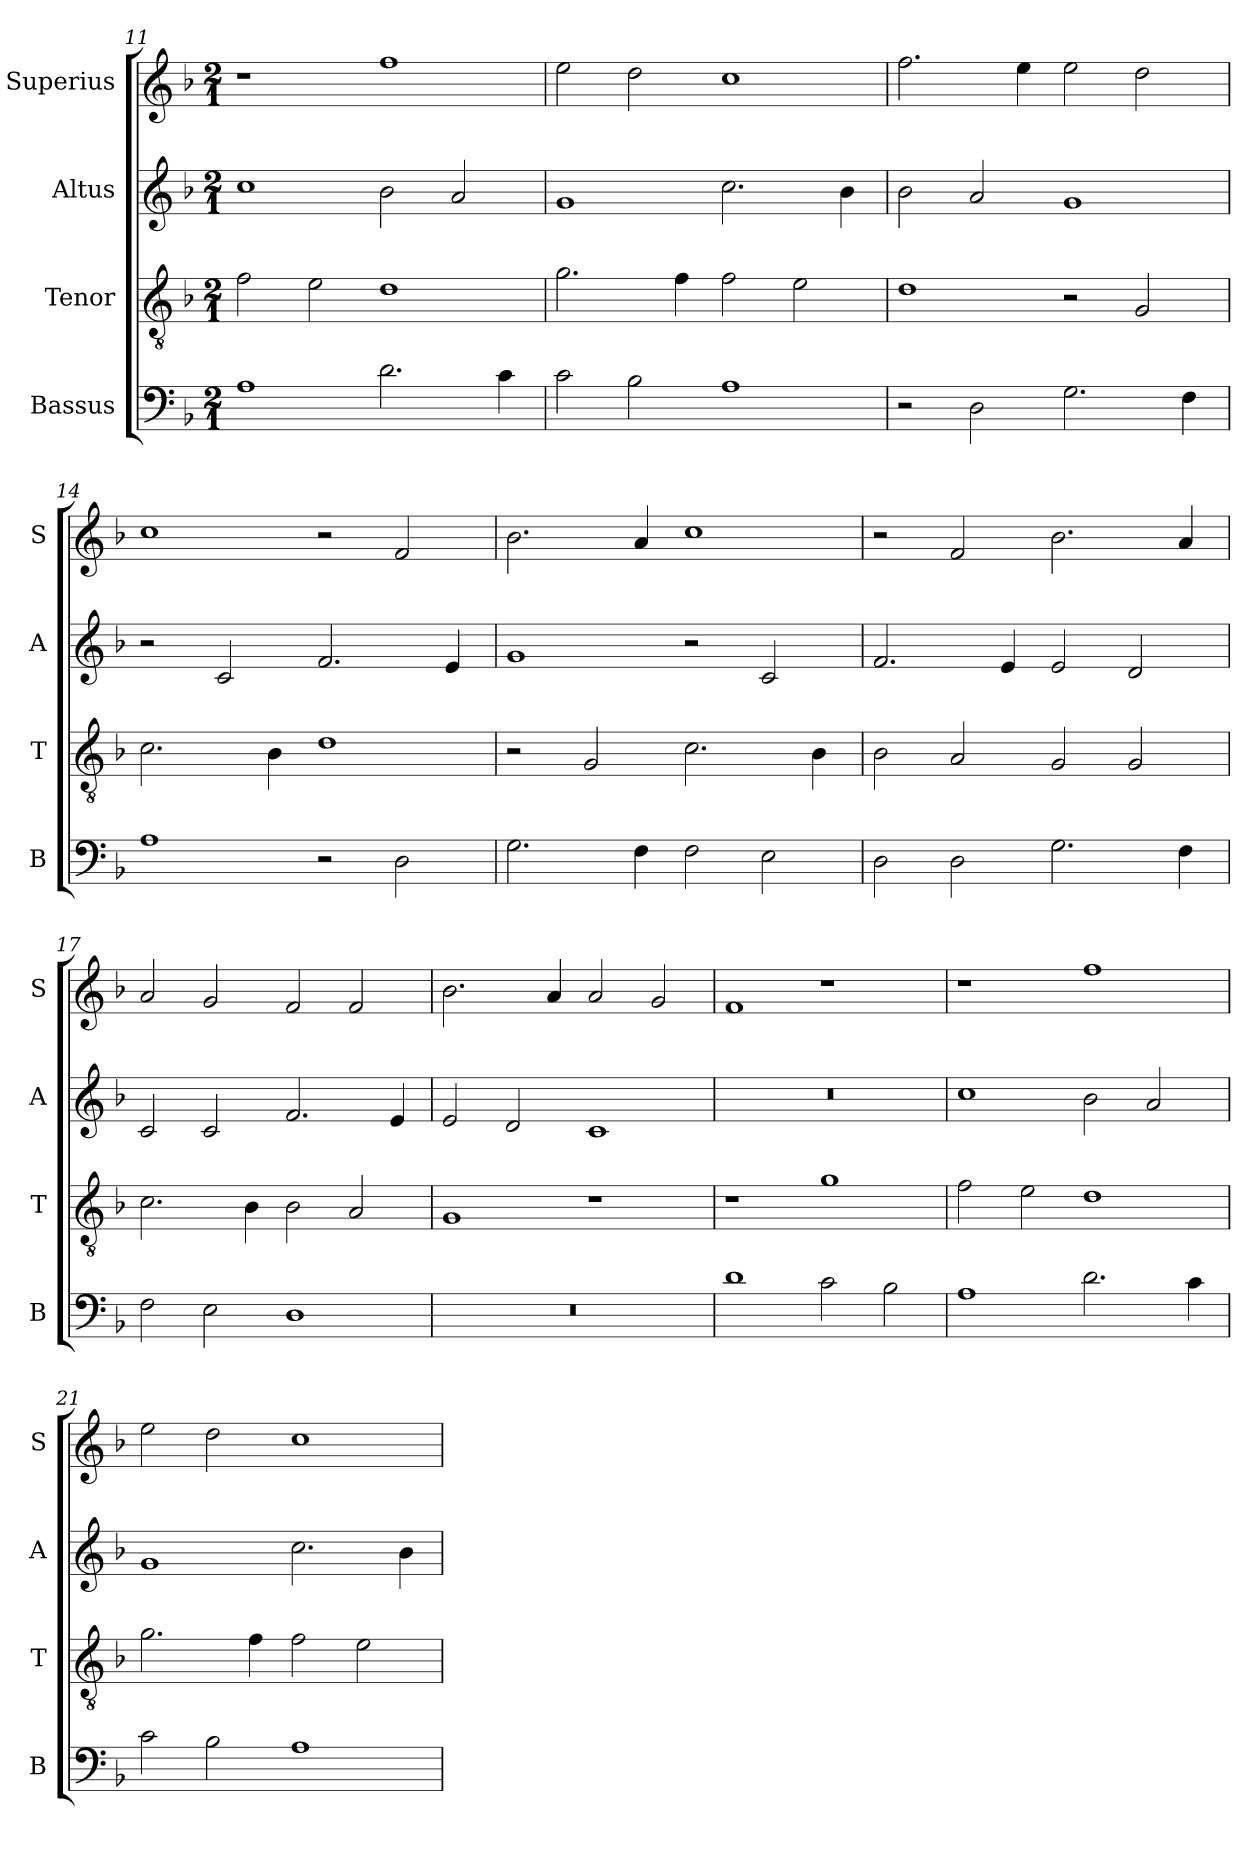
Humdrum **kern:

**kern	**kern	**kern	**kern
*part4	*part3	*part2	*part1
*staff4	*staff3	*staff2	*staff1
*I"Bassus	*I"Tenor	*I"Altus	*I"Superius
*I'B	*I'T	*I'A	*I'S
*clefF4	*clefGv2	*clefG2	*clefG2
*k[b-]	*k[b-]	*k[b-]	*k[b-]
*F:	*F:	*F:	*F:
*M2/1	*M2/1	*M2/1	*M2/1
=11	=11	=11	=11
1A	2f	1cc	1r
.	2e	.	.
2.d	1d	2b-	1ff
.	.	2a	.
4c	.	.	.
=12	=12	=12	=12
2c	2.g	1g	2ee
2B-	.	.	2dd
.	4f	.	.
1A	2f	2.cc	1cc
.	2e	.	.
.	.	4b-	.
=13	=13	=13	=13
2r	1d	2b-	2.ff
2D	.	2a	.
.	.	.	4ee
2.G	2r	1g	2ee
.	2G	.	2dd
4F	.	.	.
=14	=14	=14	=14
1A	2.c	2r	1cc
.	.	2c	.
.	4B-	.	.
2r	1d	2.f	2r
2D	.	.	2f
.	.	4e	.
=15	=15	=15	=15
2.G	2r	1g	2.b-
.	2G	.	.
4F	.	.	4a
2F	2.c	2r	1cc
2E	.	2c	.
.	4B-	.	.
=16	=16	=16	=16
2D	2B-	2.f	2r
2D	2A	.	2f
.	.	4e	.
2.G	2G	2e	2.b-
.	2G	2d	.
4F	.	.	4a
=17	=17	=17	=17
2F	2.c	2c	2a
2E	.	2c	2g
.	4B-	.	.
1D	2B-	2.f	2f
.	2A	.	2f
.	.	4e	.
=18	=18	=18	=18
0r	1G	2e	2.b-
.	.	2d	.
.	.	.	4a
.	1r	1c	2a
.	.	.	2g
=19	=19	=19	=19
1d	1r	0r	1f
2c	1g	.	1r
2B-	.	.	.
=20	=20	=20	=20
1A	2f	1cc	1r
.	2e	.	.
2.d	1d	2b-	1ff
.	.	2a	.
4c	.	.	.
=21	=21	=21	=21
2c	2.g	1g	2ee
2B-	.	.	2dd
.	4f	.	.
1A	2f	2.cc	1cc
.	2e	.	.
.	.	4b-	.
=	=	=	=
*-	*-	*-	*-
